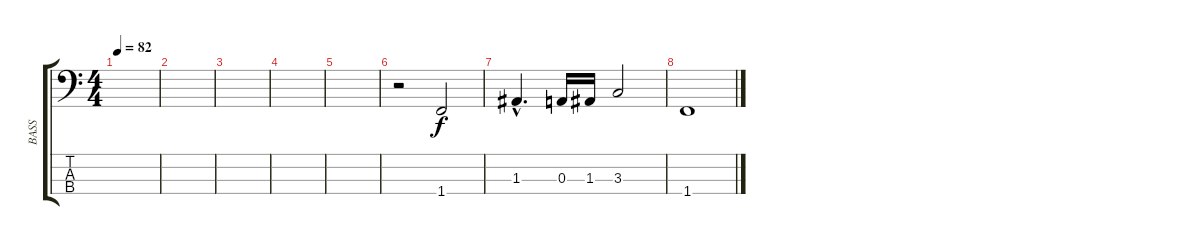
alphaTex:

\track ("BASS" "BASS") {instrument electricbassfinger}
\staff {score tabs}
\tuning (G2 D2 A1 E1) {hide}
\ts (4 4)
\tempo 82
\clef f4
\ks c
|
|
|
|
|
r.2 1.4.2 |
1.3{hac}.4{d} 0.3.16 1.3.16 3.3.2 |
1.4.1
